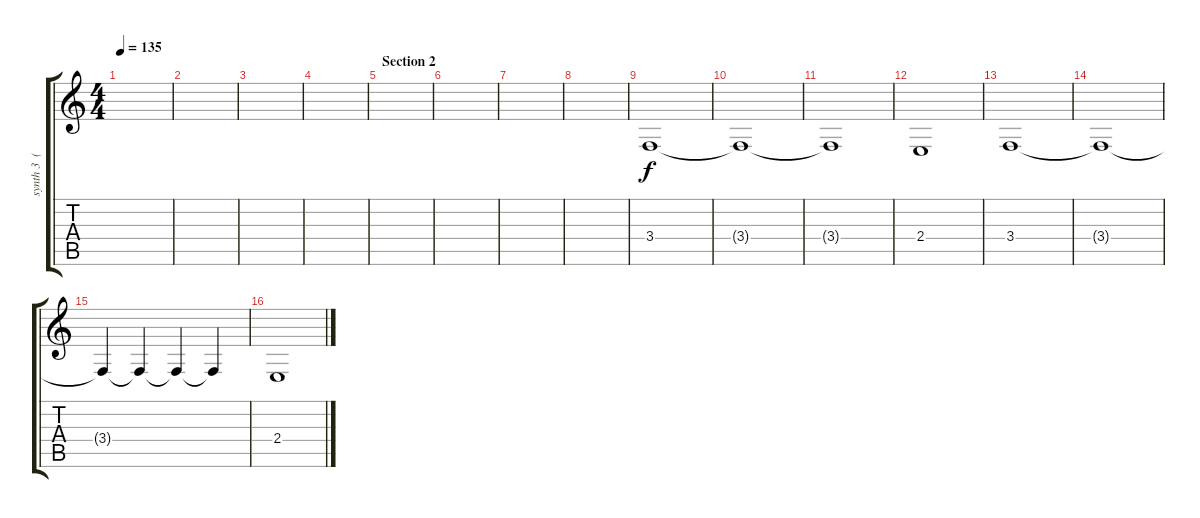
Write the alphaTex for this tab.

\track ("synth 3  ( sound FX )" "synth 3  (") {instrument synthstrings1}
\staff {score tabs}
\tuning (E4 B3 G3 D3 A2 E2) {hide}
\ts (4 4)
\tempo 135
\clef g2
\ks c
|
|
|
|
\section ("" "Section 2")
|
|
|
|
3.4.1 |
3.4{t}.1 |
3.4{t}.1 |
2.4.1 |
3.4.1 |
3.4{t}.1 |
3.4{t}.4 3.4{t}.4 3.4{t}.4 3.4{t}.4 |
2.4.1
